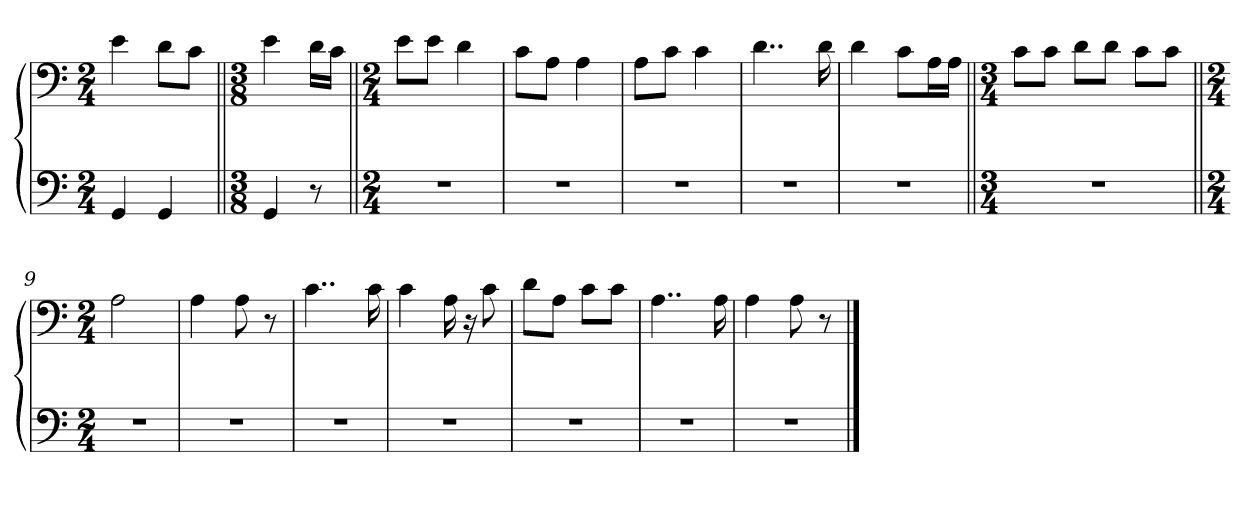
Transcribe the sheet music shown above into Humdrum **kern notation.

**kern	**kern
*part1	*part1
*staff2	*staff1
*clefF4	*clefF4
*k[]	*k[]
*M2/4	*M2/4
=1	=1
4GG/	4e\
4GG/	8d\L
.	8c\J
=2||	=2||
*M3/8	*M3/8
4GG/	4e\
8r	16d\LL
.	16c\JJ
=3||	=3||
*M2/4	*M2/4
2r	8e\L
.	8e\J
.	4d\
=4	=4
2r	8c\L
.	8A\J
.	4A\
=5	=5
2r	8A\L
.	8c\J
.	4c\
=6	=6
2r	4..d\
.	16d\
=7	=7
2r	4d\
.	8c\L
.	16A\L
.	16A\JJ
=8||	=8||
*M3/4	*M3/4
2.r	8c\L
.	8c\J
.	8d\L
.	8d\J
.	8c\L
.	8c\J
=9||	=9||
*M2/4	*M2/4
2r	2A\
=10	=10
2r	4A\
.	8A\
.	8r
=11	=11
2r	4..c\
.	16c\
=12	=12
2r	4c\
.	16A\
.	16r
.	8c\
=13	=13
2r	8d\L
.	8A\J
.	8c\L
.	8c\J
=14	=14
2r	4..A\
.	16A\
=15	=15
2r	4A\
.	8A\
.	8r
==	==
*-	*-
